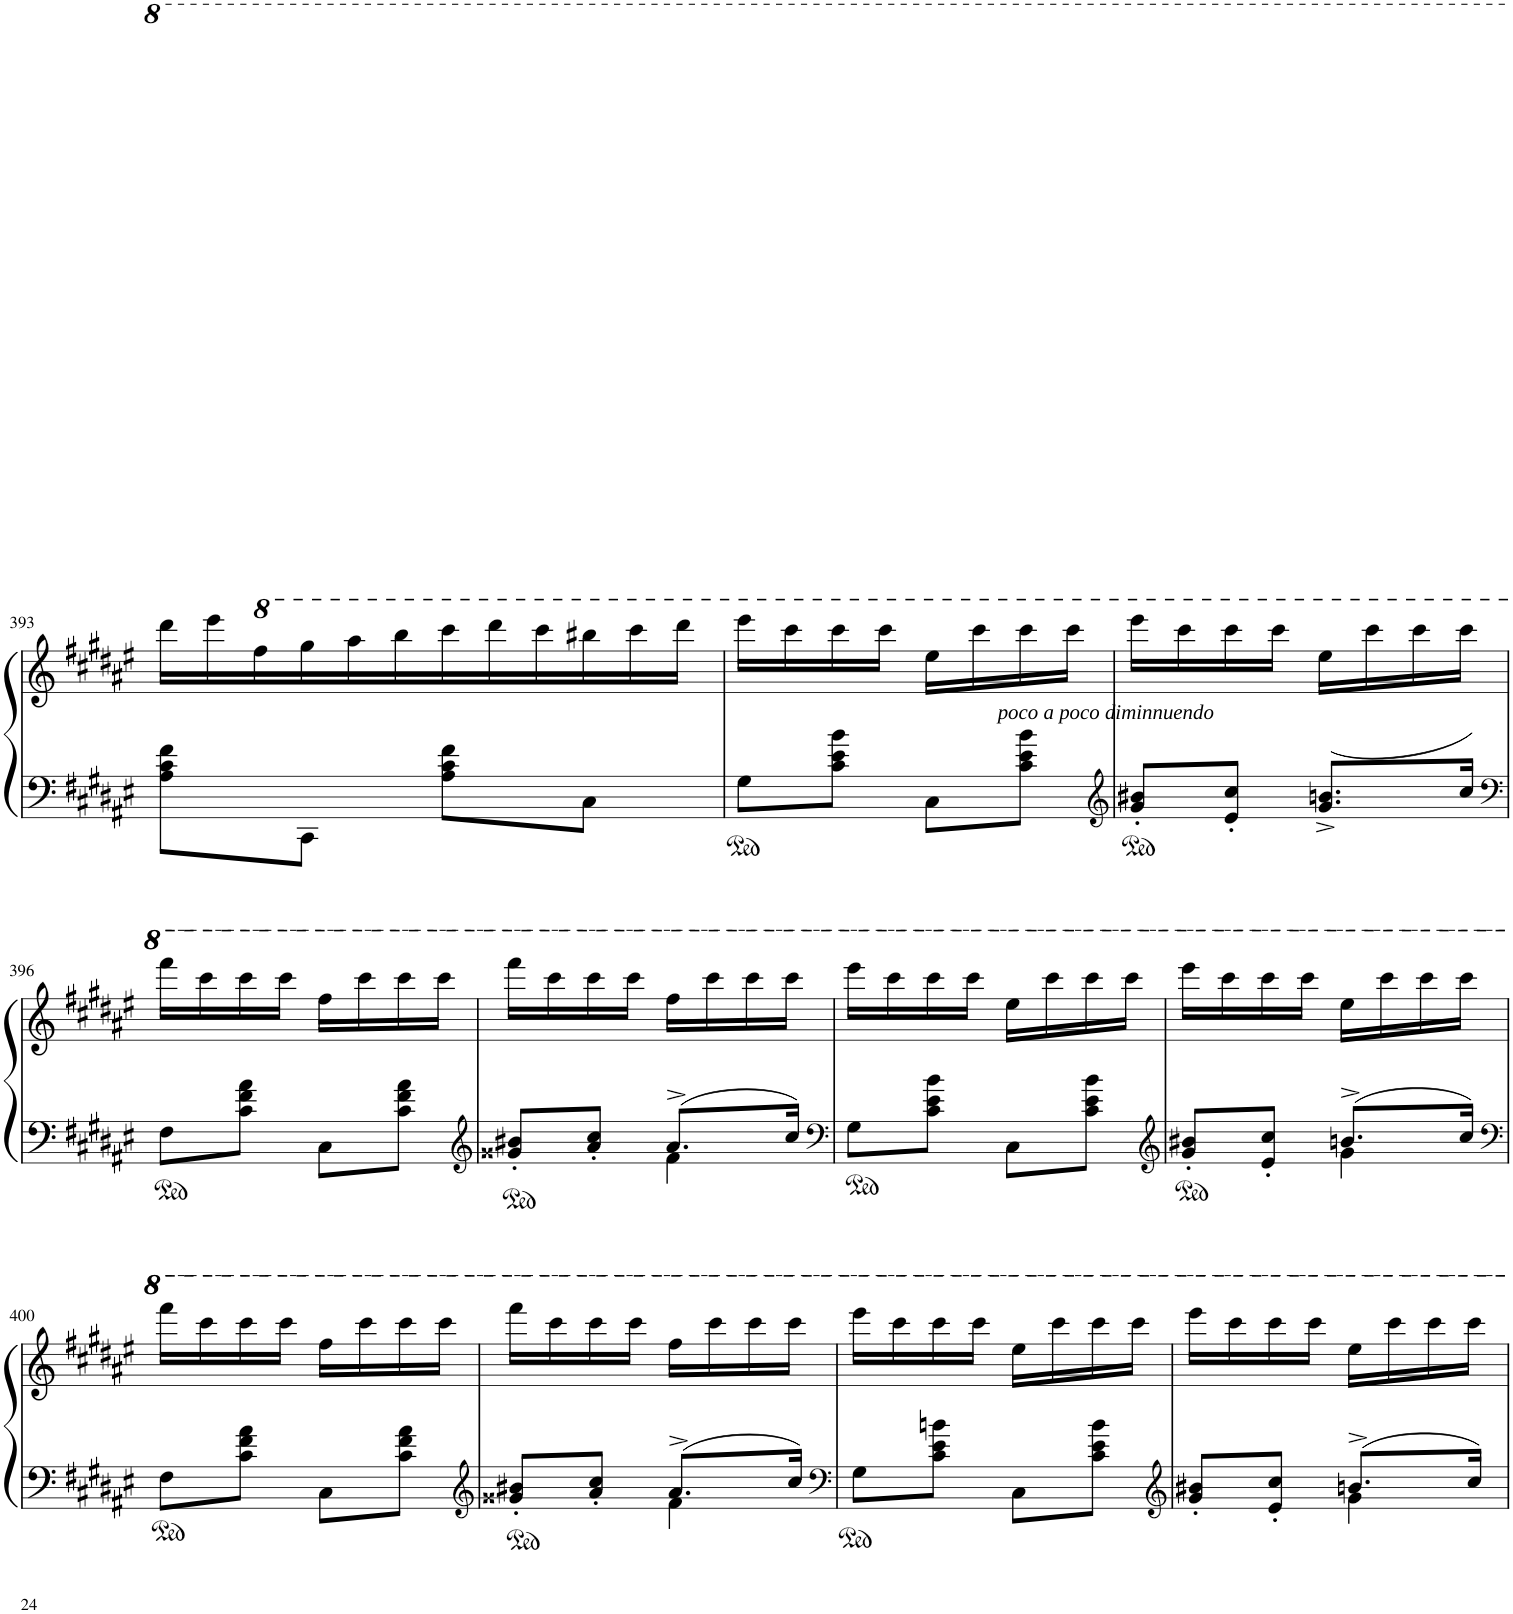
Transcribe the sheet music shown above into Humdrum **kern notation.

**kern	**kern	**dynam
*part1	*part1	*part1
*staff2	*staff1	*staff1/2
*I"Piano	*	*
*I'Pno	*	*
!!LO:PB:g=z
*clefF4	*clefG2	*
*k[f#c#g#d#a#e#]	*k[f#c#g#d#a#e#]	*
*M2/4	*M2/4	*
*	*Xtuplet	*
=393	=393	=393
8A#\' 8c#\' 8f#\'L	24ddd#\LL	.
.	24eee#\	.
.	24fff#\	.
8CC#'\J	24ggg#\	.
.	24aaa#\	.
.	24bbb\	.
8A#\' 8c#\' 8f#\'L	24cccc#\	.
.	24dddd#\	.
.	24cccc#\	.
8C#'\J	24bbb#X\	.
.	24cccc#\	.
.	24dddd#\JJ	.
=394	=394	=394
!	!	!LO:DY:b
8G#\L	16eeee#\LL	other-dynamics
.	16cccc#\	.
8c#\ 8e#\ 8b\J	16cccc#\	.
.	16cccc#\JJ	.
8C#\L	16eee#\LL	.
.	16cccc#\	.
8c#\ 8e#\ 8b\J	16cccc#\	.
.	16cccc#\JJ	.
=395	=395	=395
*clefG2	*	*
8g#/' 8b#X/'L	16eeee#\LL	.
.	16cccc#\	.
8e#/' 8cc#/'J	16cccc#\	.
.	16cccc#\JJ	.
8.g#/^ 8.bn/^L	16eee#\LL	.
.	16cccc#\	.
.	16cccc#\	.
16cc#/Jk	16cccc#\JJ	.
!!LO:LB:g=z
=396	=396	=396
*clefF4	*	*
8F#\L	16ffff#\LL	.
.	16cccc#\	.
8c#\ 8f#\ 8a#\J	16cccc#\	.
.	16cccc#\JJ	.
8C#\L	16fff#\LL	.
.	16cccc#\	.
8c#\ 8f#\ 8a#\J	16cccc#\	.
.	16cccc#\JJ	.
=397	=397	=397
*clefG2	*	*
*^	*	*
8g##X/'< 8b#X/'<L	4ryy	16ffff#\LL	.
.	.	16cccc#\	.
8a#/'< 8cc#/'<J	.	16cccc#\	.
.	.	16cccc#\JJ	.
8.a#^/L	4f#\	16fff#\LL	.
.	.	16cccc#\	.
.	.	16cccc#\	.
16cc#/Jk	.	16cccc#\JJ	.
*v	*v	*	*
=398	=398	=398
*clefF4	*	*
8G#\L	16eeee#\LL	.
.	16cccc#\	.
8c#\ 8e#\ 8b\J	16cccc#\	.
.	16cccc#\JJ	.
8C#\L	16eee#\LL	.
.	16cccc#\	.
8c#\ 8e#\ 8b\J	16cccc#\	.
.	16cccc#\JJ	.
=399	=399	=399
*clefG2	*	*
*^	*	*
8g#/'< 8b#X/'<L	4ryy	16eeee#\LL	.
.	.	16cccc#\	.
8e#/'< 8cc#/'<J	.	16cccc#\	.
.	.	16cccc#\JJ	.
8.bn^/L	4g#\	16eee#\LL	.
.	.	16cccc#\	.
.	.	16cccc#\	.
16cc#/Jk	.	16cccc#\JJ	.
*v	*v	*	*
!!LO:LB:g=z
=400	=400	=400
*clefF4	*	*
8F#\L	16ffff#\LL	.
.	16cccc#\	.
8c#\ 8f#\ 8a#\J	16cccc#\	.
.	16cccc#\JJ	.
8C#\L	16fff#\LL	.
.	16cccc#\	.
8c#\ 8f#\ 8a#\J	16cccc#\	.
.	16cccc#\JJ	.
=401	=401	=401
*clefG2	*	*
*^	*	*
8g##X/'< 8b#X/'<L	4ryy	16ffff#\LL	.
.	.	16cccc#\	.
8a#/'< 8cc#/'<J	.	16cccc#\	.
.	.	16cccc#\JJ	.
8.a#^/L	4f#\	16fff#\LL	.
.	.	16cccc#\	.
.	.	16cccc#\	.
16cc#/Jk	.	16cccc#\JJ	.
*v	*v	*	*
=402	=402	=402
*clefF4	*	*
8G#\L	16eeee#\LL	.
.	16cccc#\	.
8c#\ 8e#\ 8bn\J	16cccc#\	.
.	16cccc#\JJ	.
8C#\L	16eee#\LL	.
.	16cccc#\	.
8c#\ 8e#\ 8b\J	16cccc#\	.
.	16cccc#\JJ	.
=403	=403	=403
*clefG2	*	*
*^	*	*
8g#/'< 8b#X/'<L	4ryy	16eeee#\LL	.
.	.	16cccc#\	.
8e#/'< 8cc#/'<J	.	16cccc#\	.
.	.	16cccc#\JJ	.
8.bn^/L	4g#\	16eee#\LL	.
.	.	16cccc#\	.
.	.	16cccc#\	.
16cc#/Jk	.	16cccc#\JJ	.
*v	*v	*	*
=	=	=
*-	*-	*-
